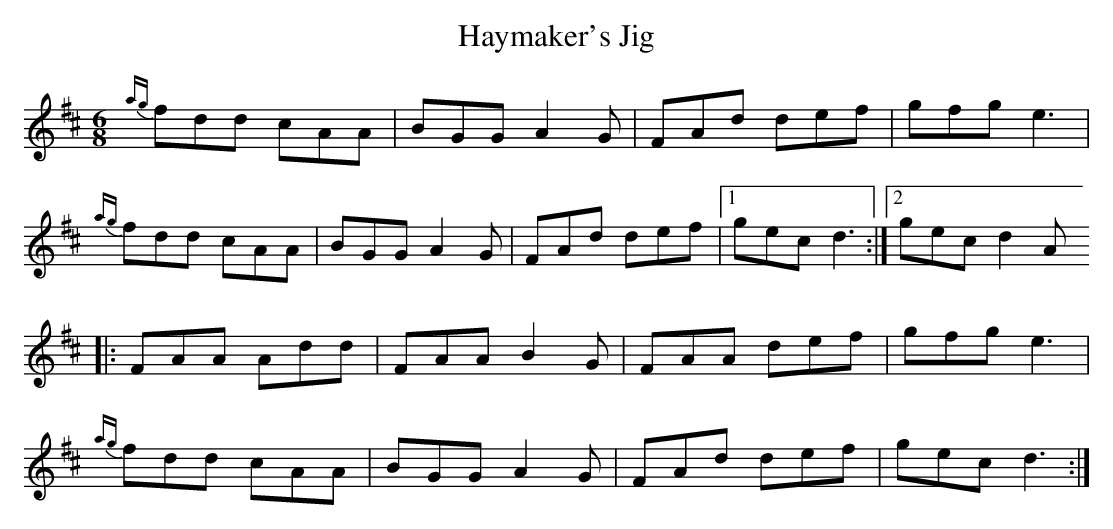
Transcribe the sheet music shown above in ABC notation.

X:1
T:Haymaker's Jig
M:6/8
L:1/8
K:D
{ag}fdd cAA|BGG A2G|FAd def|gfg e3|!
{ag}fdd cAA|BGG A2G|FAd def|1 gec d3:|2 gec d2A !
|:FAA Add|FAA B2G|FAA def|gfg e3|!
{ag}fdd cAA|BGG A2G|FAd def|gec d3:|!
